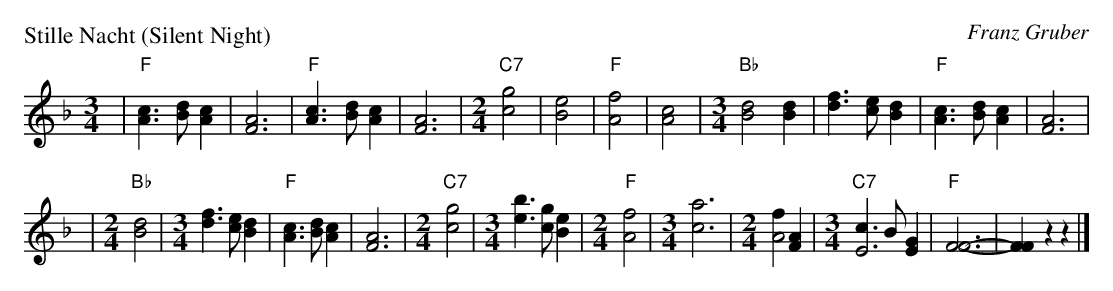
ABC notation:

X:1
P: Stille Nacht (Silent Night)
C: Franz Gruber
M: 3/4
L: 1/4
K: F
| "F"[cA]>[dB][cA] |[A3F3] | "F"[cA]>[dB][cA] |[A3F3] \
|[M:2/4][L:1/4] "C7"[g2c2] |[e2-B2-] | "F"[f2A2] |[c2A2] \
|[M:3/4][L:1/4] "Bb"[d2B2][dB] |[fd]>[ec][dB] | "F"[cA]>[dB][cA] |[A3F3] |
|[M:2/4][L:1/4] "Bb"[d2B2] \
|[M:3/4][L:1/4] [fd]>[ec][dB] |"F"[cA]>[dB][cA] |[A3F3] \
|[M:2/4][L:1/4] "C7"[g2c2] \
|[M:3/4][L:1/4] [be]>[gc][eB] \
|[M:2/4][L:1/4] "F"[f2A2] \
|[M:3/4][L:1/4] [a3c3] \
|[M:2/4][L:1/4] [fA2][AF] \
|[M:3/4][L:1/4] "C7"[cE2]>B[GE] | "F"[F3-F3-] |[FF]zz |]
